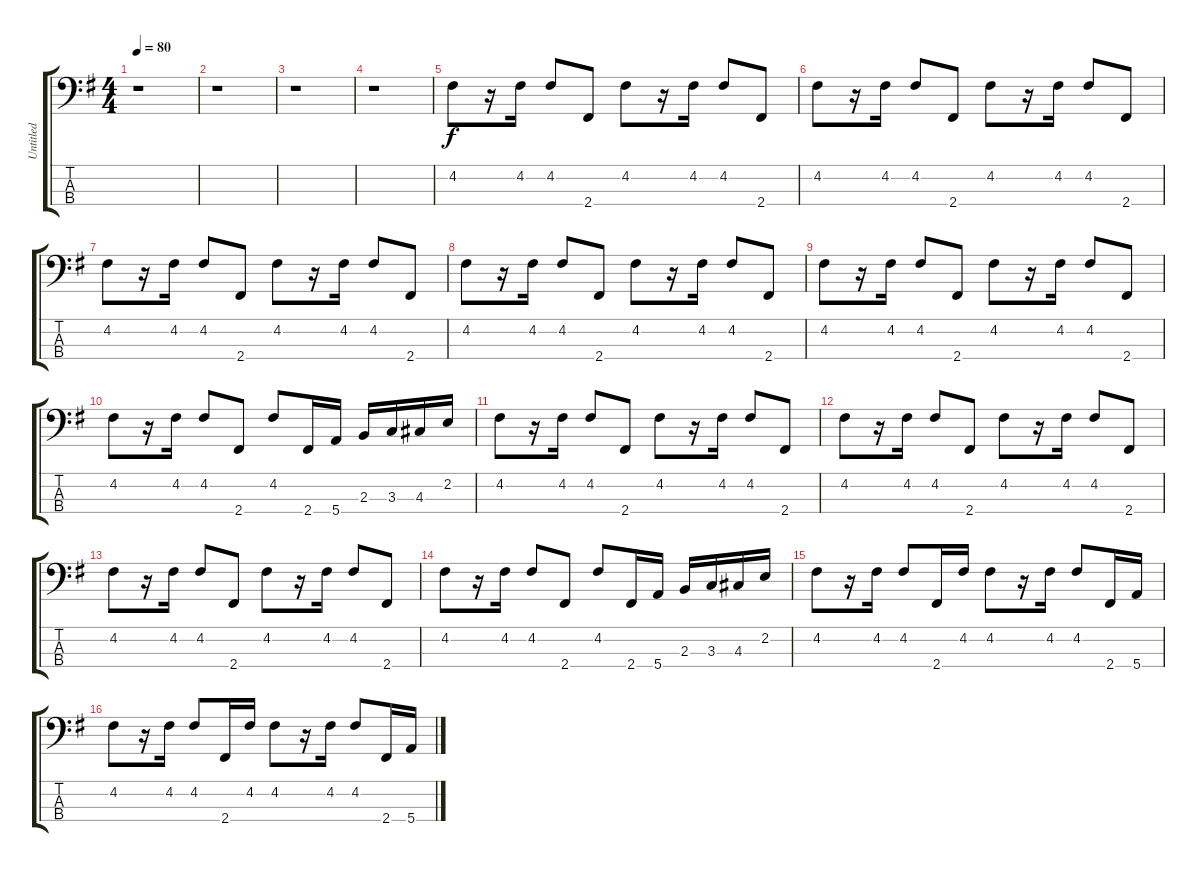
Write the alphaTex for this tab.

\track ("Untitled" "Untitled") {instrument electricbassfinger}
\staff {score tabs}
\tuning (G2 D2 A1 E1) {hide}
\ts (4 4)
\tempo 80
\clef f4
\ks g
r.1{dy f instrument electricbassfinger} |
r.1 |
r.1 |
r.1 |
4.2.8 r.16 4.2.16 4.2.8 2.4.8 4.2.8 r.16 4.2.16 4.2.8 2.4.8 |
4.2.8 r.16 4.2.16 4.2.8 2.4.8 4.2.8 r.16 4.2.16 4.2.8 2.4.8 |
4.2.8 r.16 4.2.16 4.2.8 2.4.8 4.2.8 r.16 4.2.16 4.2.8 2.4.8 |
4.2.8 r.16 4.2.16 4.2.8 2.4.8 4.2.8 r.16 4.2.16 4.2.8 2.4.8 |
4.2.8 r.16 4.2.16 4.2.8 2.4.8 4.2.8 r.16 4.2.16 4.2.8 2.4.8 |
4.2.8 r.16 4.2.16 4.2.8 2.4.8 4.2.8 2.4.16 5.4.16 2.3.16 3.3.16 4.3.16 2.2.16 |
4.2.8 r.16 4.2.16 4.2.8 2.4.8 4.2.8 r.16 4.2.16 4.2.8 2.4.8 |
4.2.8 r.16 4.2.16 4.2.8 2.4.8 4.2.8 r.16 4.2.16 4.2.8 2.4.8 |
4.2.8 r.16 4.2.16 4.2.8 2.4.8 4.2.8 r.16 4.2.16 4.2.8 2.4.8 |
4.2.8 r.16 4.2.16 4.2.8 2.4.8 4.2.8 2.4.16 5.4.16 2.3.16 3.3.16 4.3.16 2.2.16 |
4.2.8 r.16 4.2.16 4.2.8 2.4.16 4.2.16 4.2.8 r.16 4.2.16 4.2.8 2.4.16 5.4.16 |
4.2.8 r.16 4.2.16 4.2.8 2.4.16 4.2.16 4.2.8 r.16 4.2.16 4.2.8 2.4.16 5.4.16
